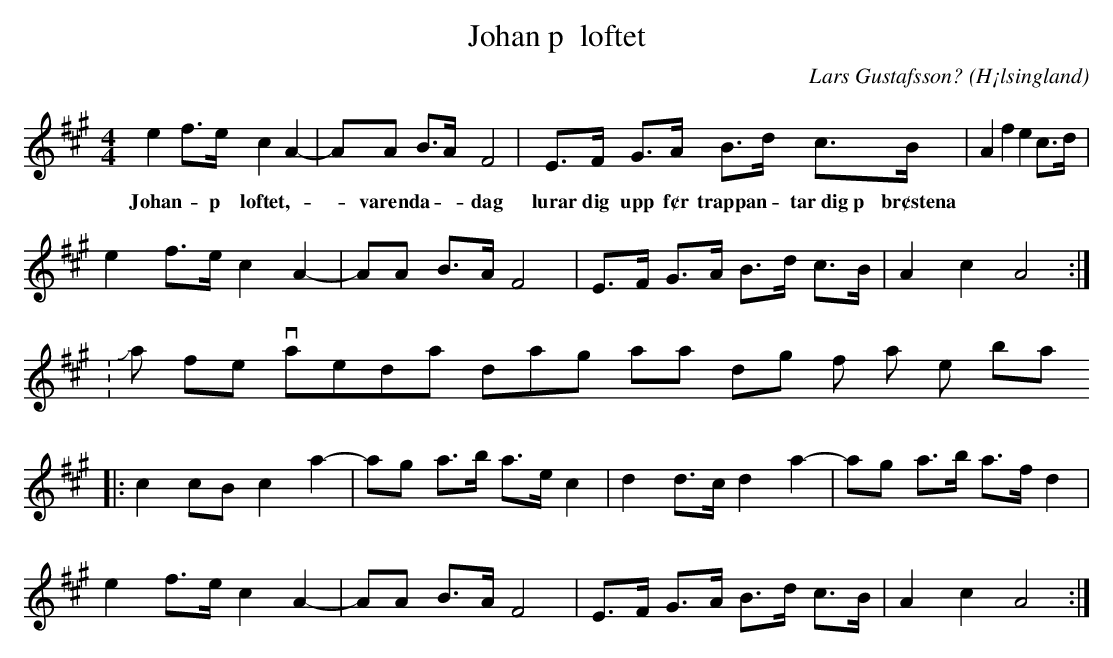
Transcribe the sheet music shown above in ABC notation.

X:1
T:Johan p  loftet
C:Lars Gustafsson?
O:H¡lsingland
M:4/4
L:1/8
K:A
e2 f>e c2 A2-|AA B>A F4|E>F G>A B>d c>B|A2 f2 e2 c>d|
w: Johan - p  loftet, -- varenda -- dag lurar dig upp f¢r trappan - tar~dig~p  br¢stena
e2 f>e c2 A2-|AA B>A F4|E>F G>A B>d c>B|A2 c2 A4:|
 w: Johan - p  loftet, -- varenda -- dag  akta -dig f¢r honom - han ¡r inte - bra
|:c2 cB c2 a2-|ag a>b a>e c2|d2 d>c d2 a2-|ag a>b a>f d2|
e2 f>e c2 A2-|AA B>A F4|E>F G>A B>d c>B|A2 c2 A4:|
